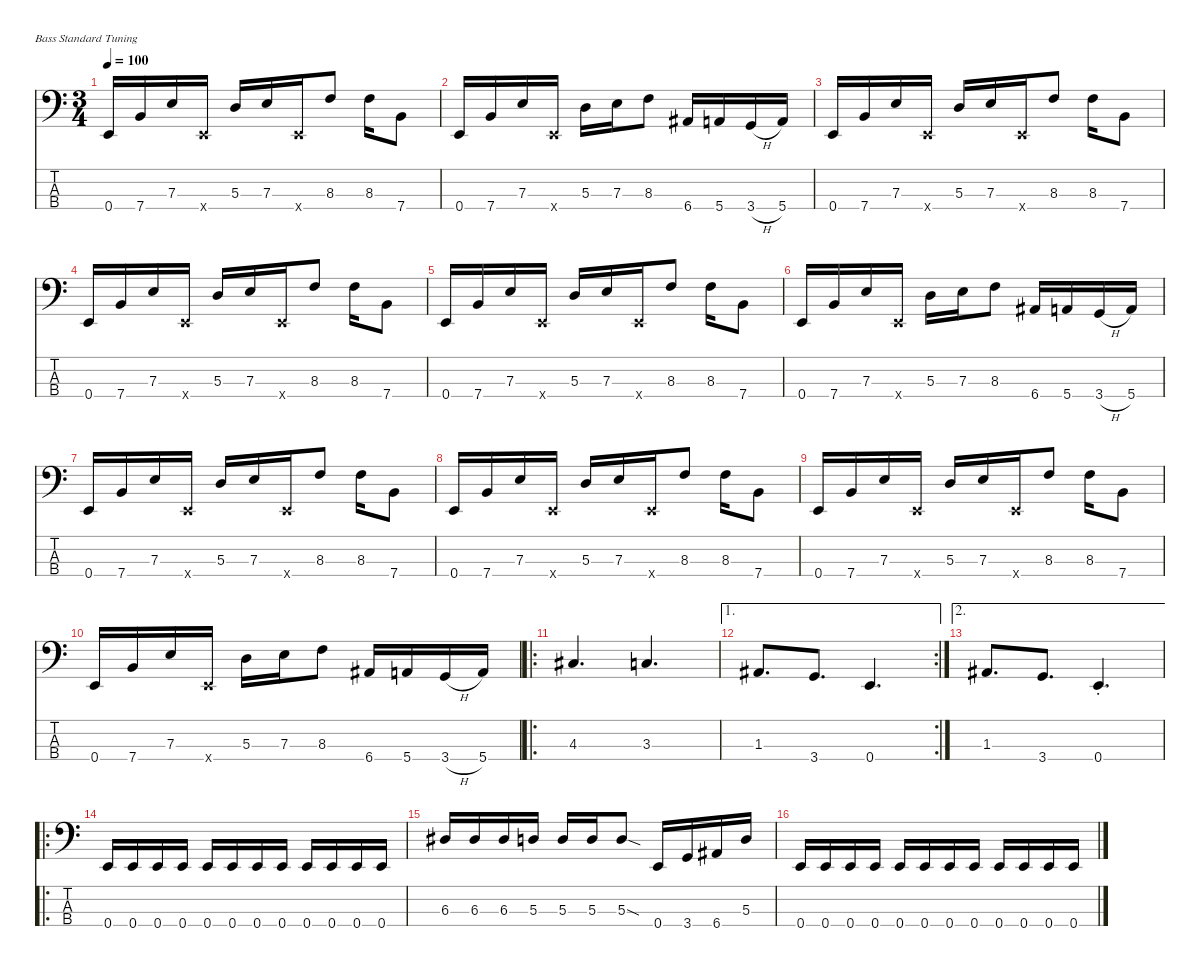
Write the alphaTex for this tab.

\defaultSystemsLayout 4
\hideDynamics
\bracketExtendMode nobrackets
\singleTrackTrackNamePolicy hidden
\multiTrackTrackNamePolicy hidden
\firstSystemTrackNameMode fullname
\firstSystemTrackNameOrientation horizontal
\otherSystemsTrackNameOrientation horizontal
\track ("Bass" "el.bs.") {instrument electricbassfinger}
\staff {score tabs}
\tuning (G2 D2 A1 E1)
\ts (3 4)
\tempo 100
\clef f4
\ks c
0.4.16{dy f beam Up} 7.4.16{beam Up} 7.3.16{beam Up} 0.4{x}.16{beam Up} 5.3.16{beam Up} 7.3.16{beam Up} 0.4{x}.16{beam Up} 8.3.8{beam Up} 8.3.16{beam Down} 7.4.8{beam Down} |
0.4.16{beam Up} 7.4.16{beam Up} 7.3.16{beam Up} 0.4{x}.16{beam Up} 5.3.16{beam Down} 7.3.16{beam Down} 8.3.8{beam Down} 6.4{acc #}.16{beam Up} 5.4.16{beam Up} 3.4{h}.16{beam Up} 5.4.16{beam Up} |
0.4.16{beam Up} 7.4.16{beam Up} 7.3.16{beam Up} 0.4{x}.16{beam Up} 5.3.16{beam Up} 7.3.16{beam Up} 0.4{x}.16{beam Up} 8.3.8{beam Up} 8.3.16{beam Down} 7.4.8{beam Down} |
0.4.16{beam Up} 7.4.16{beam Up} 7.3.16{beam Up} 0.4{x}.16{beam Up} 5.3.16{beam Up} 7.3.16{beam Up} 0.4{x}.16{beam Up} 8.3.8{beam Up} 8.3.16{beam Down} 7.4.8{beam Down} |
0.4.16{beam Up} 7.4.16{beam Up} 7.3.16{beam Up} 0.4{x}.16{beam Up} 5.3.16{beam Up} 7.3.16{beam Up} 0.4{x}.16{beam Up} 8.3.8{beam Up} 8.3.16{beam Down} 7.4.8{beam Down} |
0.4.16{beam Up} 7.4.16{beam Up} 7.3.16{beam Up} 0.4{x}.16{beam Up} 5.3.16{beam Down} 7.3.16{beam Down} 8.3.8{beam Down} 6.4{acc #}.16{beam Up} 5.4.16{beam Up} 3.4{h}.16{beam Up} 5.4.16{beam Up} |
0.4.16{beam Up} 7.4.16{beam Up} 7.3.16{beam Up} 0.4{x}.16{beam Up} 5.3.16{beam Up} 7.3.16{beam Up} 0.4{x}.16{beam Up} 8.3.8{beam Up} 8.3.16{beam Down} 7.4.8{beam Down} |
0.4.16{beam Up} 7.4.16{beam Up} 7.3.16{beam Up} 0.4{x}.16{beam Up} 5.3.16{beam Up} 7.3.16{beam Up} 0.4{x}.16{beam Up} 8.3.8{beam Up} 8.3.16{beam Down} 7.4.8{beam Down} |
0.4.16{beam Up} 7.4.16{beam Up} 7.3.16{beam Up} 0.4{x}.16{beam Up} 5.3.16{beam Up} 7.3.16{beam Up} 0.4{x}.16{beam Up} 8.3.8{beam Up} 8.3.16{beam Down} 7.4.8{beam Down} |
0.4.16{beam Up} 7.4.16{beam Up} 7.3.16{beam Up} 0.4{x}.16{beam Up} 5.3.16{beam Down} 7.3.16{beam Down} 8.3.8{beam Down} 6.4{acc #}.16{beam Up} 5.4.16{beam Up} 3.4{h}.16{beam Up} 5.4.16{beam Up} |
\ro
4.3{acc #}.4{d beam Up} 3.3.4{d beam Up} |
\ae 1
\rc 2
1.3{acc #}.8{d beam Up} 3.4.8{d beam Up} 0.4.4{d beam Up} |
\ae 2
1.3{acc #}.8{d beam Up} 3.4.8{d beam Up} 0.4{st}.4{d beam Up} |
\ro
0.4.16{beam Up} 0.4.16{beam Up} 0.4.16{beam Up} 0.4.16{beam Up} 0.4.16{beam Up} 0.4.16{beam Up} 0.4.16{beam Up} 0.4.16{beam Up} 0.4.16{beam Up} 0.4.16{beam Up} 0.4.16{beam Up} 0.4.16{beam Up} |
6.3{acc #}.16{beam Up} 6.3{acc #}.16{beam Up} 6.3{acc #}.16{beam Up} 5.3.16{beam Up} 5.3.16{beam Up} 5.3.16{beam Up} 5.3{sod}.8{beam Up} 0.4.16{beam Up} 3.4.16{beam Up} 6.4{acc #}.16{beam Up} 5.3.16{beam Up} |
0.4.16{beam Up} 0.4.16{beam Up} 0.4.16{beam Up} 0.4.16{beam Up} 0.4.16{beam Up} 0.4.16{beam Up} 0.4.16{beam Up} 0.4.16{beam Up} 0.4.16{beam Up} 0.4.16{beam Up} 0.4.16{beam Up} 0.4.16{beam Up}
